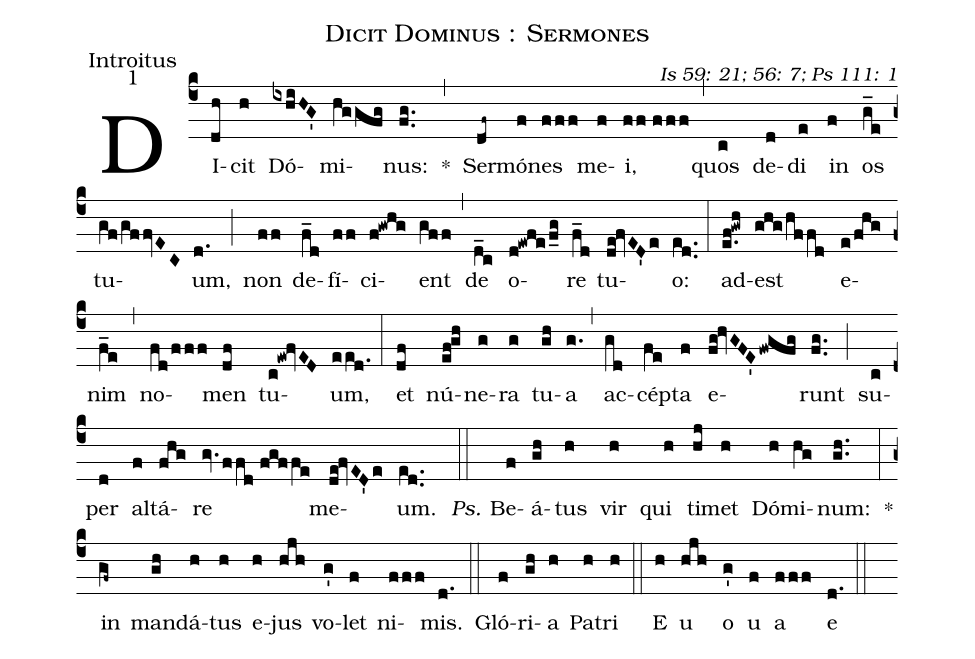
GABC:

name: Dicit Dominus : Sermones;
office-part: Introitus;
mode: 1;
commentary: Is 59: 21; 56: 7; Ps 111: 1;
%%
(c4) DI(dh)cit(h) Dó(ixhiHG')mi(hggfg)nus:(fg..) *(,) Ser(df~)mó(f)nes(fff) me(f)i,(ff//fff) (,) quos(c) de(d)di(e) in(f) os(g_e) tu(gf/gffvEC)um,(d.) (;) non(ff) de(f_d)fí(ff)ci(f!gwhg)ent(gff) (,) de(d_c) o(d!ewfe/f_g)re(f_d) tu(de!fvED'e)o:(ed..) (:)
ad(e.f!gwh)est(ghg/hffd) e(e/fhg)nim(f_e) (,) no(fd/fff)men(df) tu(c!ew!fvED)um,(eed.) (:)
et(df) nú(ef!gh)ne(g)ra(g) tu(gh)a(g.) (,) ac(gd)cép(fe)ta(f) e(fg!hvGFE'fwgfg)runt(fg..) (;) su(c)per(d) al(f)tá(fhg)re(gv.ffd//fgffe) me(de!fvED'e)um.(ed..) (::)
<i>Ps.</i> Be(f)á(gh)tus(h) vir(h) qui(h) ti(hj)met(h) Dó(h)mi(hg)num:(gh..) *(:)
in(gf~) man(gh)dá(h)tus(h) e(h)jus(hjh) vo(g')let(f) ni(fff)mis.(d.) (::)
Gló(f)ri(gh)a(h) Pa(h)tri(h) (::)
E(h) u(hjh) o(g') u(f) a(fff) e(d.) (::)
